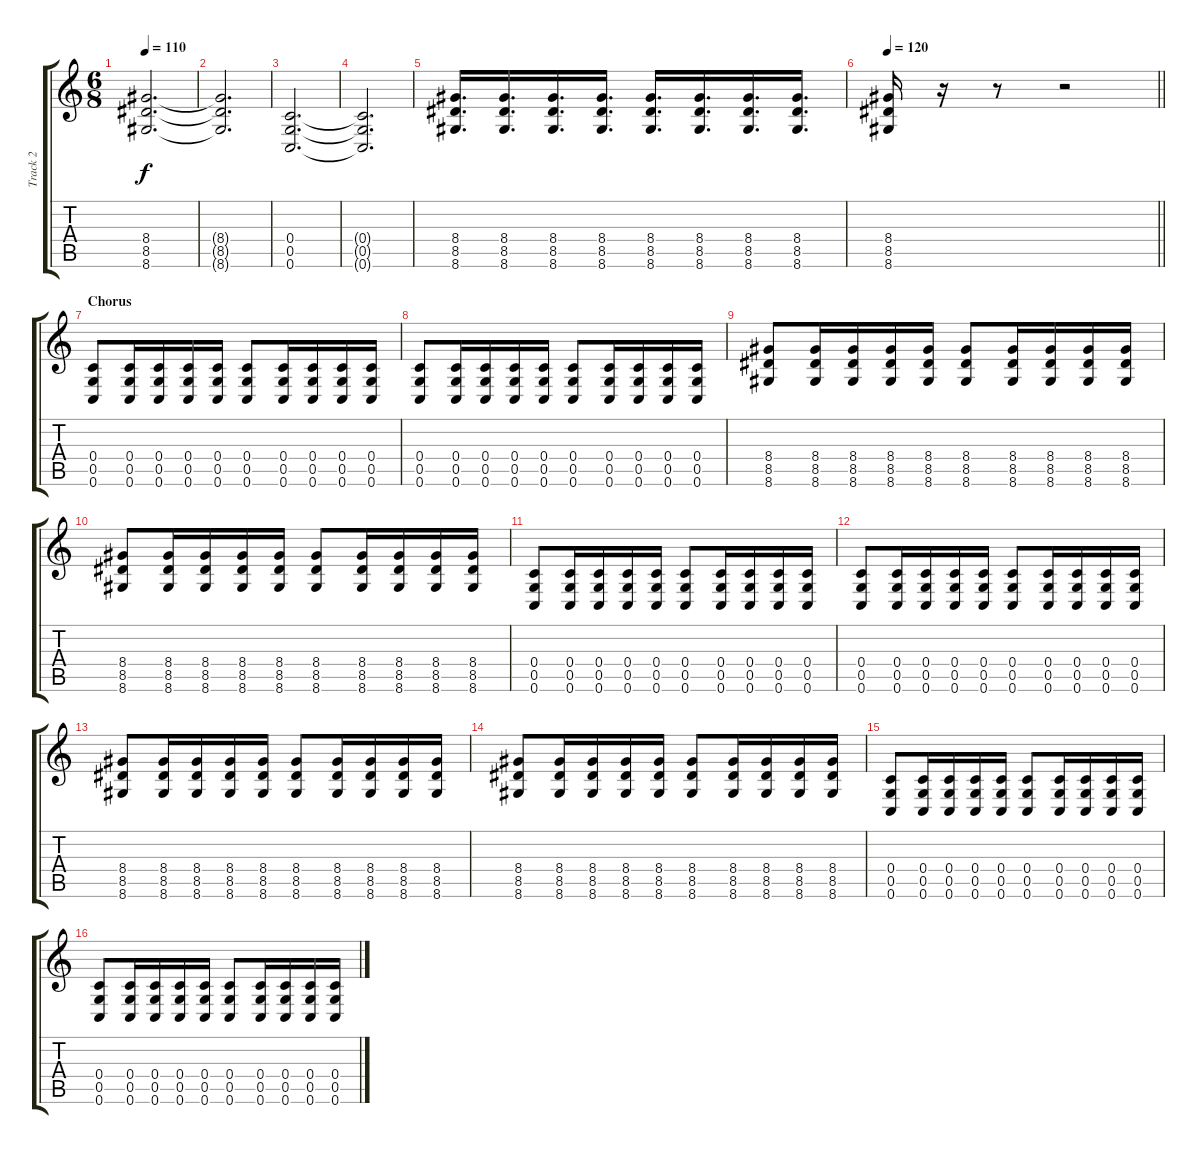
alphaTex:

\track ("Track 2" "Track 2") {instrument distortionguitar}
\staff {score tabs}
\tuning (D4 A3 F3 C3 G2 C2) {hide}
\ts (6 8)
\tempo 110
\clef g2
\ks c
(8.4 8.5 8.6).2{d dy f} |
(8.4{t} 8.5{t} 8.6{t}).2{d} |
(0.4 0.5 0.6).2{d} |
(0.4{t} 0.5{t} 0.6{t}).2{d} |
(8.4 8.5 8.6).16{d} (8.4 8.5 8.6).16{d} (8.4 8.5 8.6).16{d} (8.4 8.5 8.6).16{d} (8.4 8.5 8.6).16{d} (8.4 8.5 8.6).16{d} (8.4 8.5 8.6).16{d} (8.4 8.5 8.6).16{d} |
\tempo 120
\barLineRight lightlight
(8.4 8.5 8.6).16 r.16 r.8 r.2 |
\section ("" "Chorus")
(0.4 0.5 0.6).8 (0.4 0.5 0.6).16 (0.4 0.5 0.6).16 (0.4 0.5 0.6).16 (0.4 0.5 0.6).16 (0.4 0.5 0.6).8 (0.4 0.5 0.6).16 (0.4 0.5 0.6).16 (0.4 0.5 0.6).16 (0.4 0.5 0.6).16 |
(0.4 0.5 0.6).8 (0.4 0.5 0.6).16 (0.4 0.5 0.6).16 (0.4 0.5 0.6).16 (0.4 0.5 0.6).16 (0.4 0.5 0.6).8 (0.4 0.5 0.6).16 (0.4 0.5 0.6).16 (0.4 0.5 0.6).16 (0.4 0.5 0.6).16 |
(8.4 8.5 8.6).8 (8.4 8.5 8.6).16 (8.4 8.5 8.6).16 (8.4 8.5 8.6).16 (8.4 8.5 8.6).16 (8.4 8.5 8.6).8 (8.4 8.5 8.6).16 (8.4 8.5 8.6).16 (8.4 8.5 8.6).16 (8.4 8.5 8.6).16 |
(8.4 8.5 8.6).8 (8.4 8.5 8.6).16 (8.4 8.5 8.6).16 (8.4 8.5 8.6).16 (8.4 8.5 8.6).16 (8.4 8.5 8.6).8 (8.4 8.5 8.6).16 (8.4 8.5 8.6).16 (8.4 8.5 8.6).16 (8.4 8.5 8.6).16 |
(0.4 0.5 0.6).8 (0.4 0.5 0.6).16 (0.4 0.5 0.6).16 (0.4 0.5 0.6).16 (0.4 0.5 0.6).16 (0.4 0.5 0.6).8 (0.4 0.5 0.6).16 (0.4 0.5 0.6).16 (0.4 0.5 0.6).16 (0.4 0.5 0.6).16 |
(0.4 0.5 0.6).8 (0.4 0.5 0.6).16 (0.4 0.5 0.6).16 (0.4 0.5 0.6).16 (0.4 0.5 0.6).16 (0.4 0.5 0.6).8 (0.4 0.5 0.6).16 (0.4 0.5 0.6).16 (0.4 0.5 0.6).16 (0.4 0.5 0.6).16 |
(8.4 8.5 8.6).8 (8.4 8.5 8.6).16 (8.4 8.5 8.6).16 (8.4 8.5 8.6).16 (8.4 8.5 8.6).16 (8.4 8.5 8.6).8 (8.4 8.5 8.6).16 (8.4 8.5 8.6).16 (8.4 8.5 8.6).16 (8.4 8.5 8.6).16 |
(8.4 8.5 8.6).8 (8.4 8.5 8.6).16 (8.4 8.5 8.6).16 (8.4 8.5 8.6).16 (8.4 8.5 8.6).16 (8.4 8.5 8.6).8 (8.4 8.5 8.6).16 (8.4 8.5 8.6).16 (8.4 8.5 8.6).16 (8.4 8.5 8.6).16 |
(0.4 0.5 0.6).8 (0.4 0.5 0.6).16 (0.4 0.5 0.6).16 (0.4 0.5 0.6).16 (0.4 0.5 0.6).16 (0.4 0.5 0.6).8 (0.4 0.5 0.6).16 (0.4 0.5 0.6).16 (0.4 0.5 0.6).16 (0.4 0.5 0.6).16 |
(0.4 0.5 0.6).8 (0.4 0.5 0.6).16 (0.4 0.5 0.6).16 (0.4 0.5 0.6).16 (0.4 0.5 0.6).16 (0.4 0.5 0.6).8 (0.4 0.5 0.6).16 (0.4 0.5 0.6).16 (0.4 0.5 0.6).16 (0.4 0.5 0.6).16
